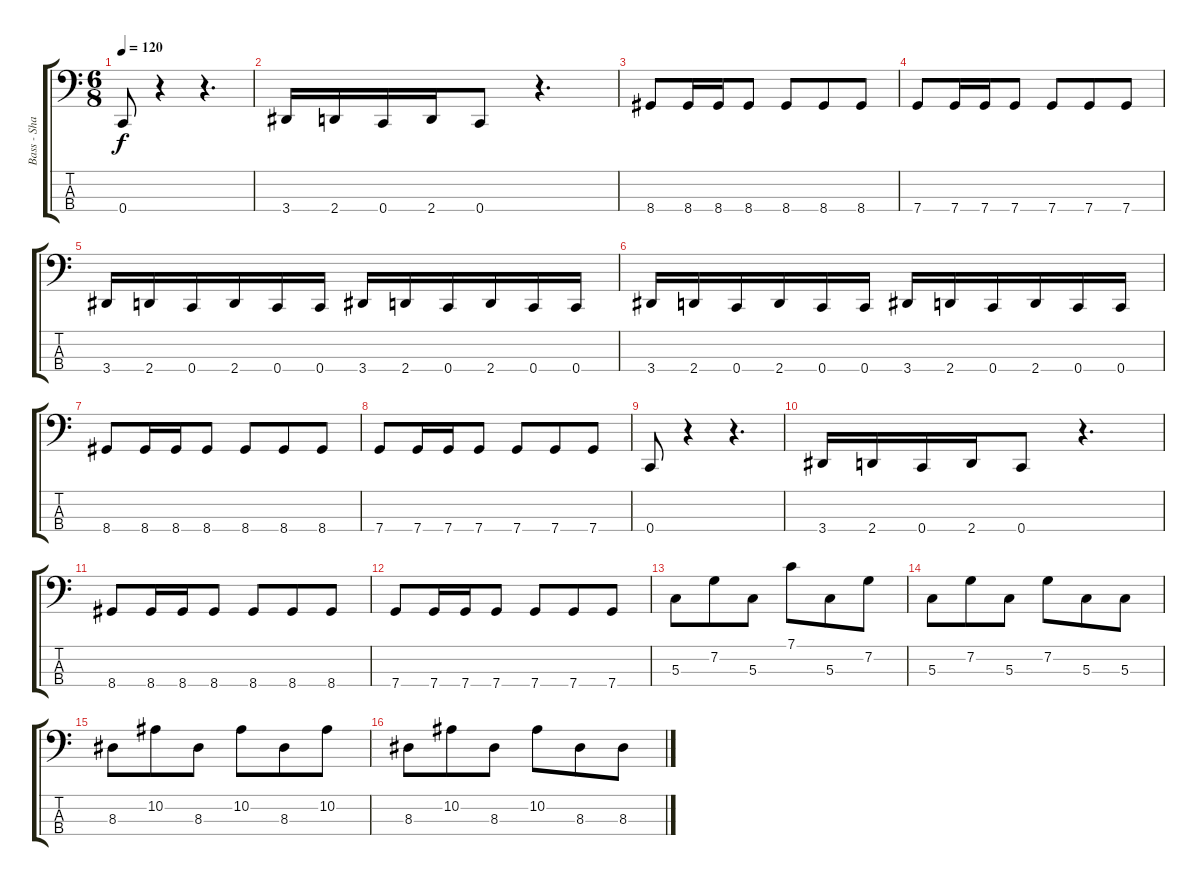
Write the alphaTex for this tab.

\track ("Bass - Shavo" "Bass - Sha") {instrument electricbassfinger}
\staff {score tabs}
\tuning (F2 C2 G1 C1) {hide}
\ts (6 8)
\tempo 120
\clef f4
\ks c
0.4.8{dy f} r.4 r.4{d} |
3.4.16 2.4.16 0.4.16 2.4.16 0.4.8 r.4{d} |
8.4.8 8.4.16 8.4.16 8.4.8 8.4.8 8.4.8 8.4.8 |
7.4.8 7.4.16 7.4.16 7.4.8 7.4.8 7.4.8 7.4.8 |
3.4.16 2.4.16 0.4.16 2.4.16 0.4.16 0.4.16 3.4.16 2.4.16 0.4.16 2.4.16 0.4.16 0.4.16 |
3.4.16 2.4.16 0.4.16 2.4.16 0.4.16 0.4.16 3.4.16 2.4.16 0.4.16 2.4.16 0.4.16 0.4.16 |
8.4.8 8.4.16 8.4.16 8.4.8 8.4.8 8.4.8 8.4.8 |
7.4.8 7.4.16 7.4.16 7.4.8 7.4.8 7.4.8 7.4.8 |
0.4.8 r.4 r.4{d} |
3.4.16 2.4.16 0.4.16 2.4.16 0.4.8 r.4{d} |
8.4.8 8.4.16 8.4.16 8.4.8 8.4.8 8.4.8 8.4.8 |
7.4.8 7.4.16 7.4.16 7.4.8 7.4.8 7.4.8 7.4.8 |
5.3.8 7.2.8 5.3.8 7.1.8 5.3.8 7.2.8 |
5.3.8 7.2.8 5.3.8 7.2.8 5.3.8 5.3.8 |
8.3.8 10.2.8 8.3.8 10.2.8 8.3.8 10.2.8 |
8.3.8 10.2.8 8.3.8 10.2.8 8.3.8 8.3.8
